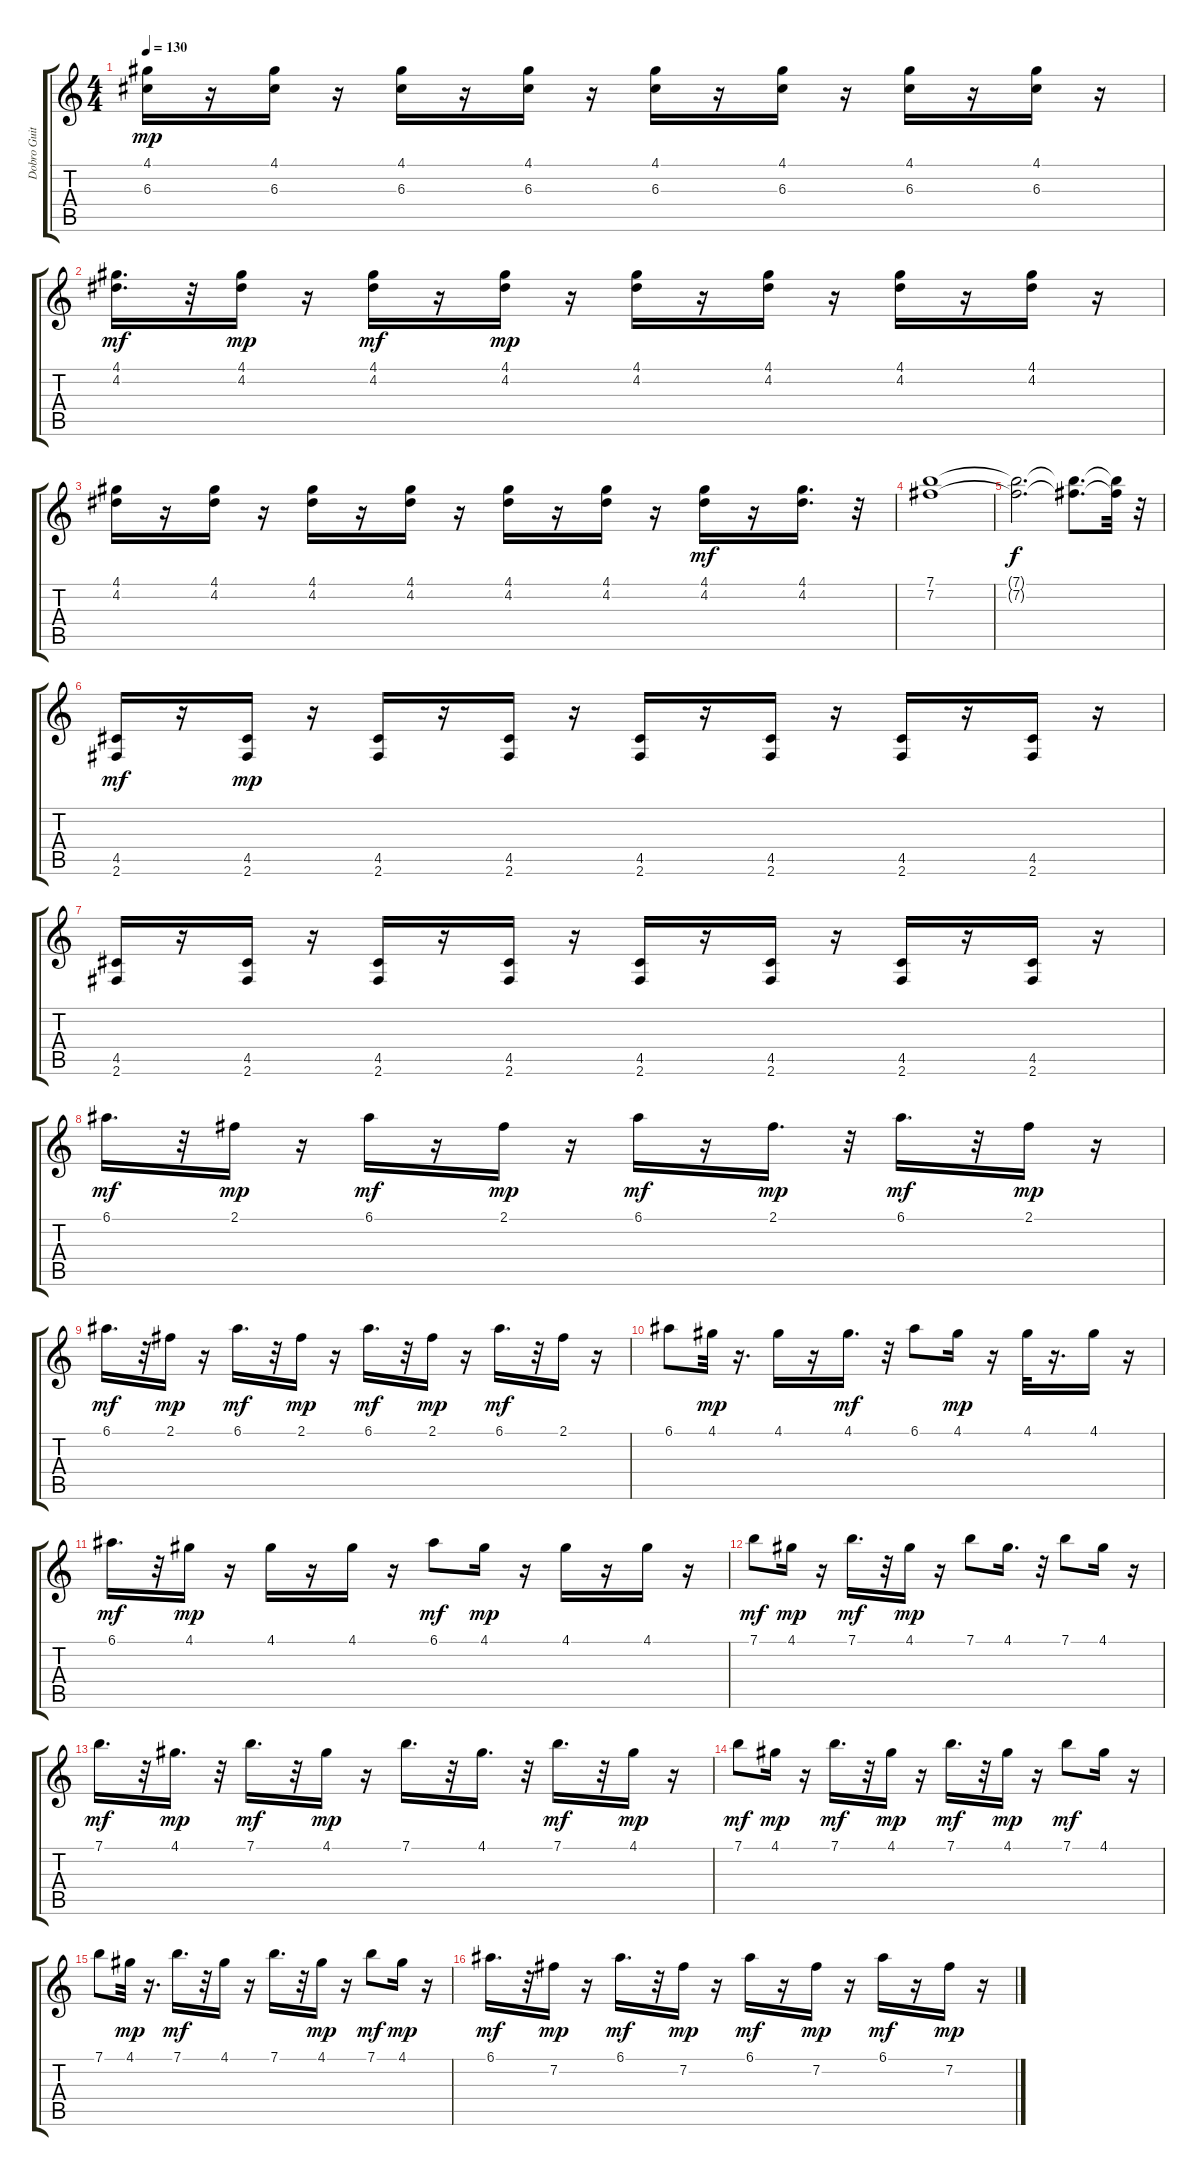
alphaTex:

\track ("Dobro Guitar" "Dobro Guit") {instrument banjo}
\staff {score tabs}
\tuning (E4 B3 G3 D3 A2 E2) {hide}
\displaytranspose 12
\ts (4 4)
\tempo 130
\clef g2
\ks c
(4.1 6.3).16{dy mp} r.16 (4.1 6.3).16 r.16 (4.1 6.3).16 r.16 (4.1 6.3).16 r.16 (4.1 6.3).16 r.16 (4.1 6.3).16 r.16 (4.1 6.3).16 r.16 (4.1 6.3).16 r.16 |
(4.1 4.2).16{d dy mf} r.32 (4.1 4.2).16{dy mp} r.16 (4.1 4.2).16{dy mf} r.16 (4.1 4.2).16{dy mp} r.16 (4.1 4.2).16 r.16 (4.1 4.2).16 r.16 (4.1 4.2).16 r.16 (4.1 4.2).16 r.16 |
(4.1 4.2).16 r.16 (4.1 4.2).16 r.16 (4.1 4.2).16 r.16 (4.1 4.2).16 r.16 (4.1 4.2).16 r.16 (4.1 4.2).16 r.16 (4.1 4.2).16{dy mf} r.16 (4.1 4.2).16{d} r.32 |
(7.1 7.2).1 |
(7.1{t} 7.2{t}).2{d dy f} (7.1{t} 7.2{t}).8{d} (7.1{t} 7.2{t}).32 r.32 |
(4.5 2.6).16{dy mf} r.16 (4.5 2.6).16{dy mp} r.16 (4.5 2.6).16 r.16 (4.5 2.6).16 r.16 (4.5 2.6).16 r.16 (4.5 2.6).16 r.16 (4.5 2.6).16 r.16 (4.5 2.6).16 r.16 |
(4.5 2.6).16 r.16 (4.5 2.6).16 r.16 (4.5 2.6).16 r.16 (4.5 2.6).16 r.16 (4.5 2.6).16 r.16 (4.5 2.6).16 r.16 (4.5 2.6).16 r.16 (4.5 2.6).16 r.16 |
6.1.16{d dy mf} r.32 2.1.16{dy mp} r.16 6.1.16{dy mf} r.16 2.1.16{dy mp} r.16 6.1.16{dy mf} r.16 2.1.16{d dy mp} r.32 6.1.16{d dy mf} r.32 2.1.16{dy mp} r.16 |
6.1.16{d dy mf} r.32 2.1.16{dy mp} r.16 6.1.16{d dy mf} r.32 2.1.16{dy mp} r.16 6.1.16{d dy mf} r.32 2.1.16{dy mp} r.16 6.1.16{d dy mf} r.32 2.1.16 r.16 |
6.1.8 4.1.32{dy mp} r.16{d} 4.1.16 r.16 4.1.16{d dy mf} r.32 6.1.8 4.1.16{dy mp} r.16 4.1.32 r.16{d} 4.1.16 r.16 |
6.1.16{d dy mf} r.32 4.1.16{dy mp} r.16 4.1.16 r.16 4.1.16 r.16 6.1.8{dy mf} 4.1.16{dy mp} r.16 4.1.16 r.16 4.1.16 r.16 |
7.1.8{dy mf} 4.1.16{dy mp} r.16 7.1.16{d dy mf} r.32 4.1.16{dy mp} r.16 7.1.8 4.1.16{d} r.32 7.1.8 4.1.16 r.16 |
7.1.16{d dy mf} r.32 4.1.16{d dy mp} r.32 7.1.16{d dy mf} r.32 4.1.16{dy mp} r.16 7.1.16{d} r.32 4.1.16{d} r.32 7.1.16{d dy mf} r.32 4.1.16{dy mp} r.16 |
7.1.8{dy mf} 4.1.16{dy mp} r.16 7.1.16{d dy mf} r.32 4.1.16{dy mp} r.16 7.1.16{d dy mf} r.32 4.1.16{dy mp} r.16 7.1.8{dy mf} 4.1.16 r.16 |
7.1.8 4.1.32{dy mp} r.16{d} 7.1.16{d dy mf} r.32 4.1.16 r.16 7.1.16{d} r.32 4.1.16{dy mp} r.16 7.1.8{dy mf} 4.1.16{dy mp} r.16 |
6.1.16{d dy mf} r.32 7.2.16{dy mp} r.16 6.1.16{d dy mf} r.32 7.2.16{dy mp} r.16 6.1.16{dy mf} r.16 7.2.16{dy mp} r.16 6.1.16{dy mf} r.16 7.2.16{dy mp} r.16
